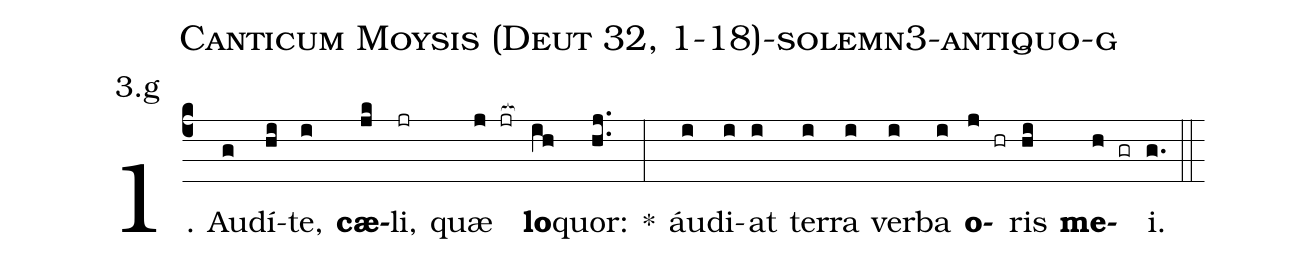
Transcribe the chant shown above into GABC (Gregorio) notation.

name: Canticum Moysis (Deut 32, 1-18)-solemn3-antiquo-g;
annotation: 3.g;
%%
(c4)1. Au(g)dí(hi)te,(i) <b>cæ</b>(jk)li,(jr) quæ(j jr[ocb:1{]) <b>lo</b>(ih[ocb:0}])quor:(hj..) *(:) áu(i)di(i)at(i) ter(i)ra(i) ver(i)ba(i) <b>o</b>(j hr)ris(hi) <b>me</b>(h gr)i.(g.) (::)
